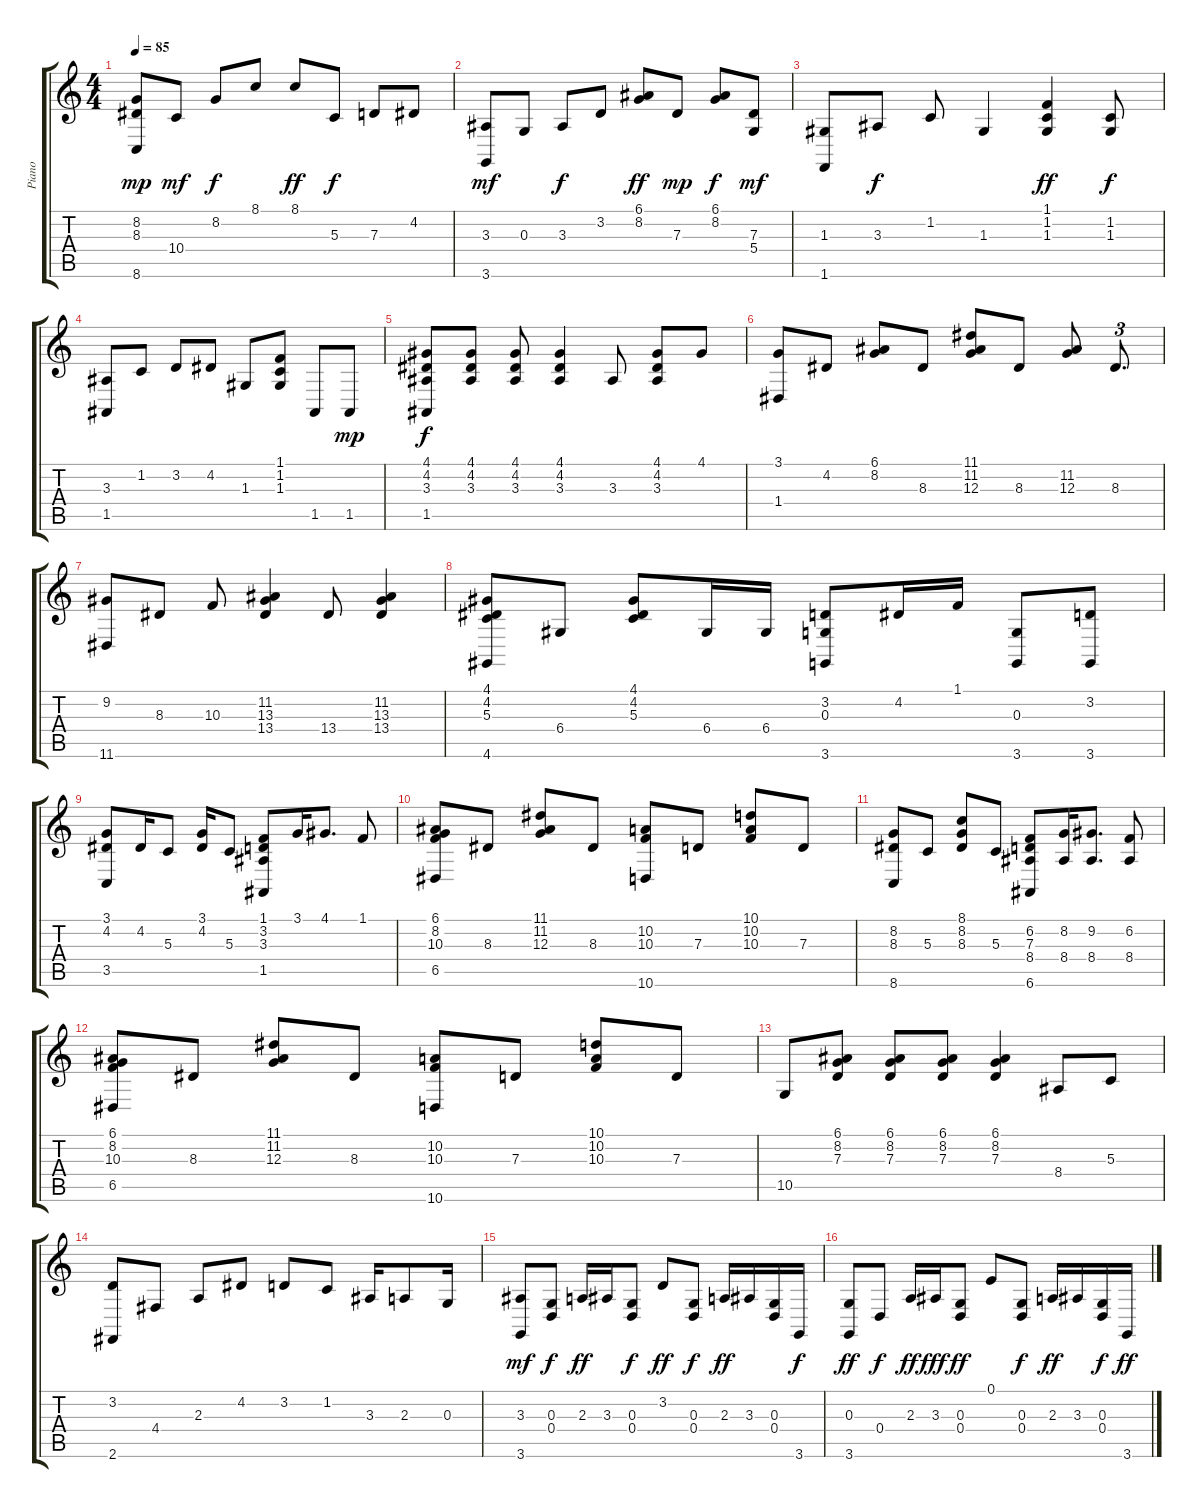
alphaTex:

\track ("Piano" "Piano") {instrument acousticgrandpiano}
\staff {score tabs}
\tuning (E4 B3 G3 D3 A2 E2) {hide}
\ts (4 4)
\tempo 85
\clef g2
\ks c
(8.2 8.3 8.6).8{dy mp} 10.4.8{dy mf} 8.2.8{dy f} 8.1.8 8.1.8{dy ff} 5.3.8{dy f} 7.3.8 4.2.8 |
(3.3 3.6).8{dy mf} 0.3.8 3.3.8{dy f} 3.2.8 (6.1 8.2).8{dy ff} 7.3.8{dy mp} (6.1 8.2).8{dy f} (7.3 5.4).8{dy mf} |
(1.3 1.6).8 3.3.8{dy f} 1.2.8 1.3.4 (1.1 1.2 1.3).4{dy ff} (1.2 1.3).8{dy f} |
(3.3 1.5).8 1.2.8 3.2.8 4.2.8 1.3.8 (1.1 1.2 1.3).8 1.5.8 1.5.8{dy mp} |
(4.1 4.2 3.3 1.5).8{dy f} (4.1 4.2 3.3).8 (4.1 4.2 3.3).8 (4.1 4.2 3.3).4 3.3.8 (4.1 4.2 3.3).8 4.1.8 |
(3.1 1.4).8 4.2.8 (6.1 8.2).8 8.3.8 (11.1 11.2 12.3).8 8.3.8 (11.2 12.3).8 8.3.8{d tu (3 2)} |
(9.2 11.6).8 8.3.8 10.3.8 (11.2 13.3 13.4).4 13.4.8 (11.2 13.3 13.4).4 |
(4.1 4.2 5.3 4.6).8 6.4.8 (4.1 4.2 5.3).8 6.4.16 6.4.16 (3.2 0.3 3.6).8 4.2.16 1.1.16 (0.3 3.6).8 (3.2 3.6).8 |
(3.1 4.2 3.5).8 4.2.16 5.3.8 (3.1 4.2).16 5.3.8 (1.1 3.2 3.3 1.5).8 3.1.16 4.1.8{d} 1.1.8 |
(6.1 8.2 10.3 6.5).8 8.3.8 (11.1 11.2 12.3).8 8.3.8 (10.2 10.3 10.6).8 7.3.8 (10.1 10.2 10.3).8 7.3.8 |
(8.2 8.3 8.6).8 5.3.8 (8.1 8.2 8.3).8 5.3.8 (6.2 7.3 8.4 6.6).8 (8.2 8.4).16 (9.2 8.4).8{d} (6.2 8.4).8 |
(6.1 8.2 10.3 6.5).8 8.3.8 (11.1 11.2 12.3).8 8.3.8 (10.2 10.3 10.6).8 7.3.8 (10.1 10.2 10.3).8 7.3.8 |
10.5.8 (6.1 8.2 7.3).8 (6.1 8.2 7.3).8 (6.1 8.2 7.3).8 (6.1 8.2 7.3).4 8.4.8 5.3.8 |
(3.2 2.6).8 4.4.8 2.3.8 4.2.8 3.2.8 1.2.8 3.3.16 2.3.8 0.3.16 |
(3.3 3.6).8{dy mf} (0.3 0.4).8{dy f} 2.3.16{dy ff} 3.3.16 (0.3 0.4).8{dy f} 3.2.8{dy ff} (0.3 0.4).8{dy f} 2.3.16{dy ff} 3.3.16 (0.3 0.4).16 3.6.16{dy f} |
(0.3 3.6).8{dy ff} 0.4.8{dy f} 2.3.16{dy ff} 3.3.16{dy fff} (0.3 0.4).8{dy ff} 0.1.8 (0.3 0.4).8{dy f} 2.3.16{dy ff} 3.3.16 (0.3 0.4).16{dy f} 3.6.16{dy ff}
